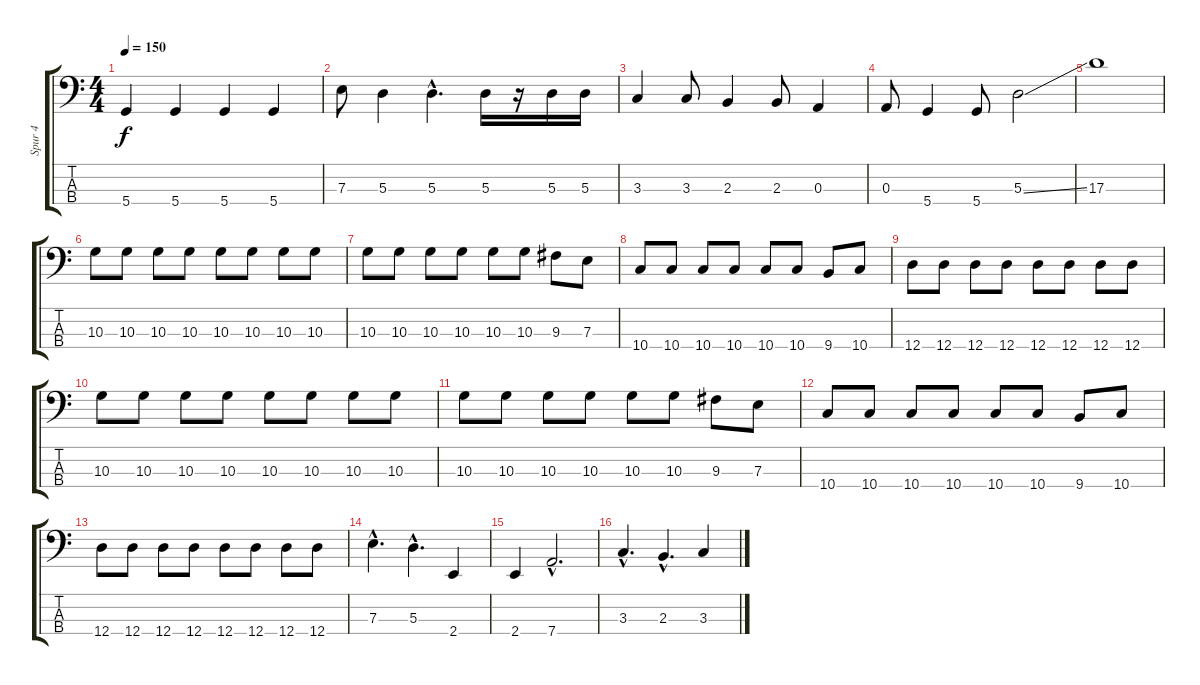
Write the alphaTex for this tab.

\track ("Spur 4" "Spur 4") {instrument electricbassfinger}
\staff {score tabs}
\tuning (G2 D2 A1 D1) {hide}
\ts (4 4)
\tempo 150
\clef f4
\ks c
5.4.4{dy f} 5.4.4 5.4.4 5.4.4 |
7.3.8 5.3.4 5.3{hac}.4{d} 5.3.16 r.16 5.3.16 5.3.16 |
3.3.4 3.3.8 2.3.4 2.3.8 0.3.4 |
0.3.8 5.4.4 5.4.8 5.3{ss}.2 |
17.3.1 |
10.3.8 10.3.8 10.3.8 10.3.8 10.3.8 10.3.8 10.3.8 10.3.8 |
10.3.8 10.3.8 10.3.8 10.3.8 10.3.8 10.3.8 9.3.8 7.3.8 |
10.4.8 10.4.8 10.4.8 10.4.8 10.4.8 10.4.8 9.4.8 10.4.8 |
12.4.8 12.4.8 12.4.8 12.4.8 12.4.8 12.4.8 12.4.8 12.4.8 |
10.3.8 10.3.8 10.3.8 10.3.8 10.3.8 10.3.8 10.3.8 10.3.8 |
10.3.8 10.3.8 10.3.8 10.3.8 10.3.8 10.3.8 9.3.8 7.3.8 |
10.4.8 10.4.8 10.4.8 10.4.8 10.4.8 10.4.8 9.4.8 10.4.8 |
12.4.8 12.4.8 12.4.8 12.4.8 12.4.8 12.4.8 12.4.8 12.4.8 |
7.3{hac}.4{d} 5.3{hac}.4{d} 2.4.4 |
2.4.4 7.4{hac}.2{d} |
3.3{hac}.4{d} 2.3{hac}.4{d} 3.3.4
